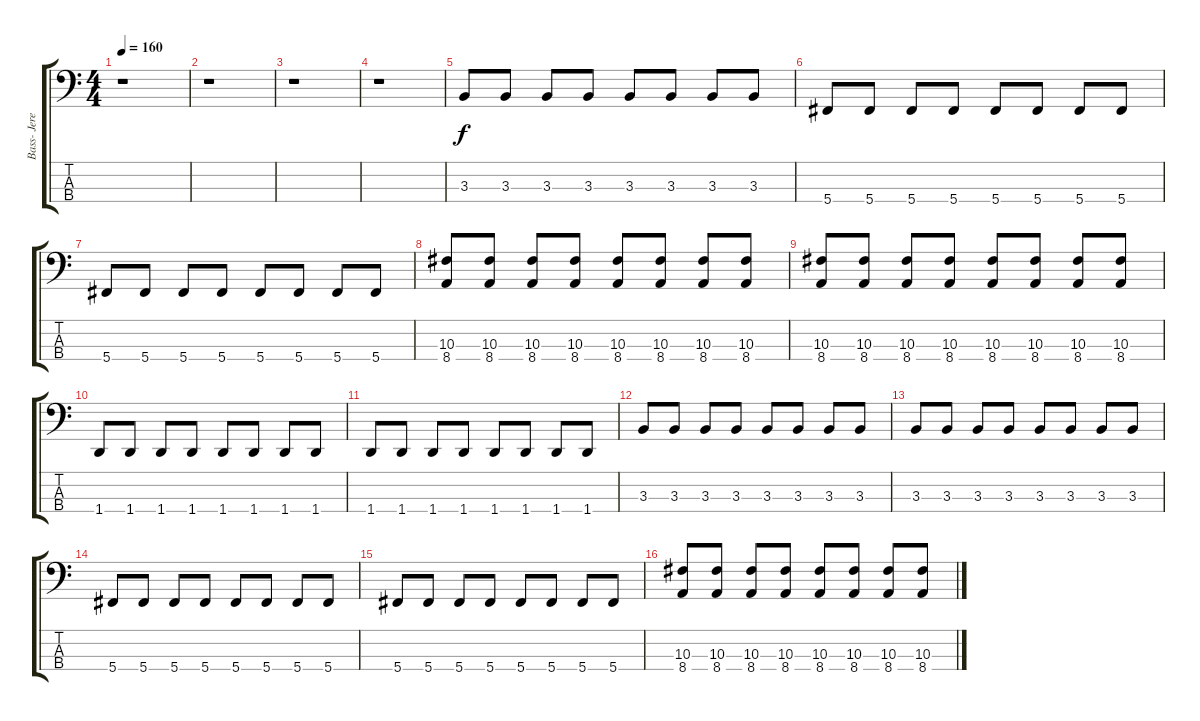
\track ("Bass- Jeremy Davis" "Bass- Jere") {instrument electricbasspick}
\staff {score tabs}
\tuning (Gb2 Db2 Ab1 Db1) {hide}
\ts (4 4)
\tempo 160
\clef f4
\ks c
r.1{dy f} |
r.1 |
r.1 |
r.1 |
3.3.8 3.3.8 3.3.8 3.3.8 3.3.8 3.3.8 3.3.8 3.3.8 |
5.4.8 5.4.8 5.4.8 5.4.8 5.4.8 5.4.8 5.4.8 5.4.8 |
5.4.8 5.4.8 5.4.8 5.4.8 5.4.8 5.4.8 5.4.8 5.4.8 |
(10.3 8.4).8 (10.3 8.4).8 (10.3 8.4).8 (10.3 8.4).8 (10.3 8.4).8 (10.3 8.4).8 (10.3 8.4).8 (10.3 8.4).8 |
(10.3 8.4).8 (10.3 8.4).8 (10.3 8.4).8 (10.3 8.4).8 (10.3 8.4).8 (10.3 8.4).8 (10.3 8.4).8 (10.3 8.4).8 |
1.4.8 1.4.8 1.4.8 1.4.8 1.4.8 1.4.8 1.4.8 1.4.8 |
1.4.8 1.4.8 1.4.8 1.4.8 1.4.8 1.4.8 1.4.8 1.4.8 |
3.3.8 3.3.8 3.3.8 3.3.8 3.3.8 3.3.8 3.3.8 3.3.8 |
3.3.8 3.3.8 3.3.8 3.3.8 3.3.8 3.3.8 3.3.8 3.3.8 |
5.4.8 5.4.8 5.4.8 5.4.8 5.4.8 5.4.8 5.4.8 5.4.8 |
5.4.8 5.4.8 5.4.8 5.4.8 5.4.8 5.4.8 5.4.8 5.4.8 |
(10.3 8.4).8 (10.3 8.4).8 (10.3 8.4).8 (10.3 8.4).8 (10.3 8.4).8 (10.3 8.4).8 (10.3 8.4).8 (10.3 8.4).8
